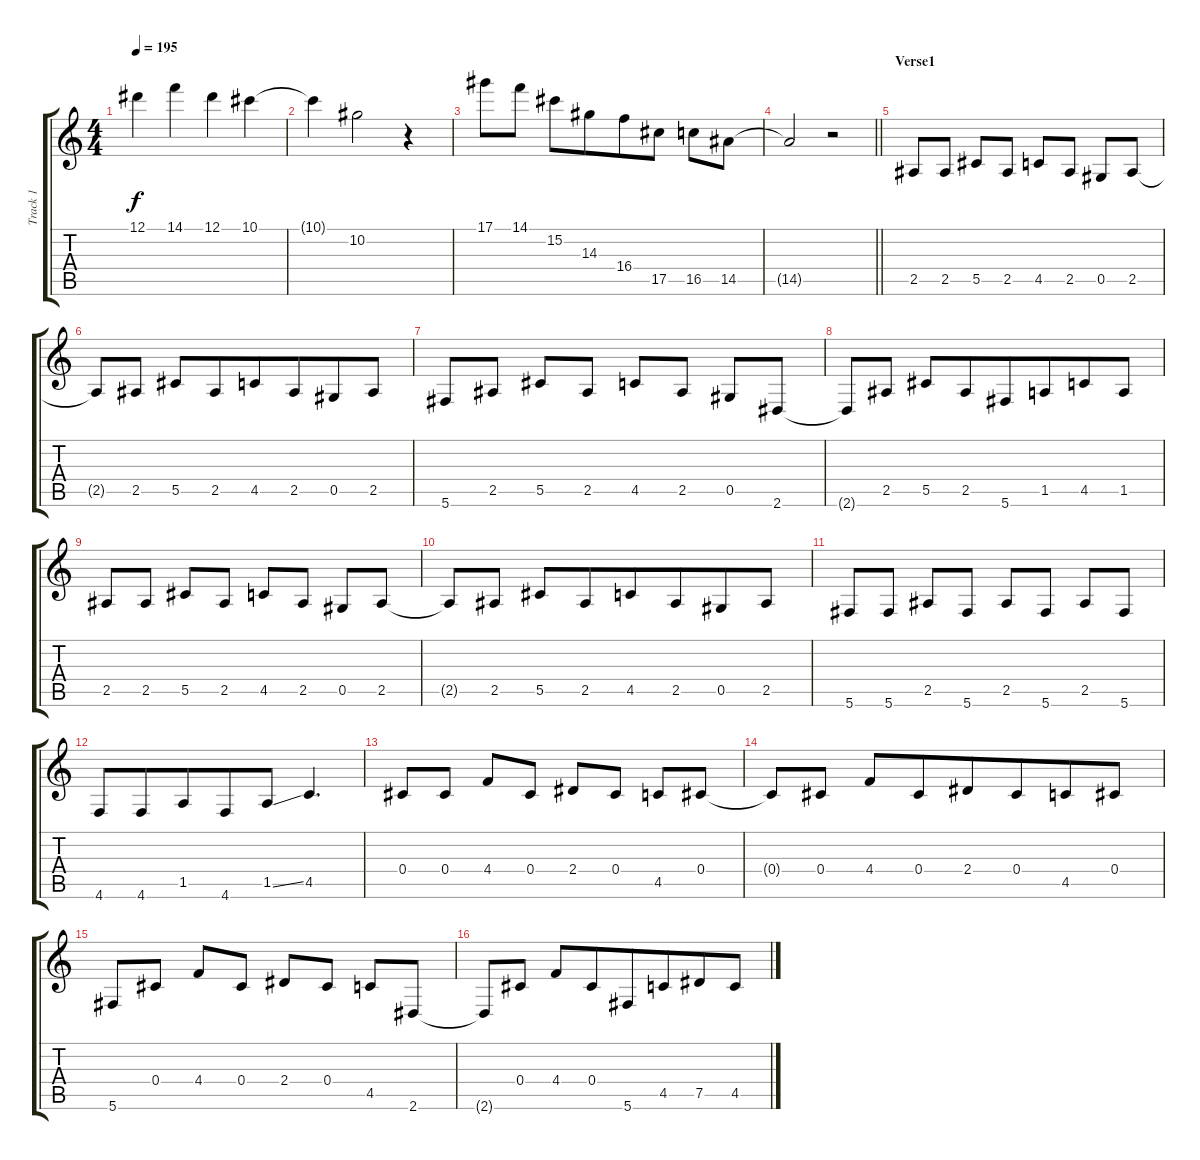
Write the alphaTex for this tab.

\track ("Track 1" "Track 1") {instrument acousticguitarnylon}
\staff {score tabs}
\tuning (Eb4 Bb3 Gb3 Db3 Ab2 Db2) {hide}
\ts (4 4)
\tempo 195
\clef g2
\ks c
12.1.4{dy f} 14.1.4{beam merge} 12.1.4 10.1.4 |
10.1{t}.4{beam merge} 10.2.2 r.4 |
17.1.8 14.1.8 15.2.8 14.3.8{beam merge} 16.4.8 17.5.8 16.5.8 14.5.8 |
\barLineRight lightlight
14.5{t}.2 r.2 |
\section ("" "Verse1")
2.5.8 2.5.8 5.5.8 2.5.8 4.5.8 2.5.8 0.5.8 2.5.8 |
2.5{t}.8 2.5.8 5.5.8{beam merge} 2.5.8{beam merge} 4.5.8 2.5.8{beam merge} 0.5.8{beam merge} 2.5.8 |
5.6.8 2.5.8 5.5.8 2.5.8 4.5.8 2.5.8 0.5.8 2.6.8 |
2.6{t}.8 2.5.8 5.5.8{beam merge} 2.5.8{beam merge} 5.6.8 1.5.8{beam merge} 4.5.8{beam merge} 1.5.8 |
2.5.8 2.5.8 5.5.8 2.5.8 4.5.8 2.5.8 0.5.8 2.5.8 |
2.5{t}.8 2.5.8 5.5.8{beam merge} 2.5.8{beam merge} 4.5.8 2.5.8{beam merge} 0.5.8{beam merge} 2.5.8 |
5.6.8{beam merge} 5.6.8 2.5.8{beam merge} 5.6.8 2.5.8 5.6.8 2.5.8 5.6.8 |
4.6.8{beam merge} 4.6.8{beam merge} 1.5.8 4.6.8{beam merge} 1.5{ss}.8 4.5.4{d} |
0.4.8 0.4.8 4.4.8 0.4.8 2.4.8 0.4.8 4.5.8 0.4.8 |
0.4{t}.8 0.4.8 4.4.8{beam merge} 0.4.8{beam merge} 2.4.8 0.4.8{beam merge} 4.5.8{beam merge} 0.4.8 |
5.6.8 0.4.8 4.4.8 0.4.8 2.4.8 0.4.8 4.5.8 2.6.8 |
2.6{t}.8 0.4.8 4.4.8{beam merge} 0.4.8{beam merge} 5.6.8 4.5.8{beam merge} 7.5.8{beam merge} 4.5.8
